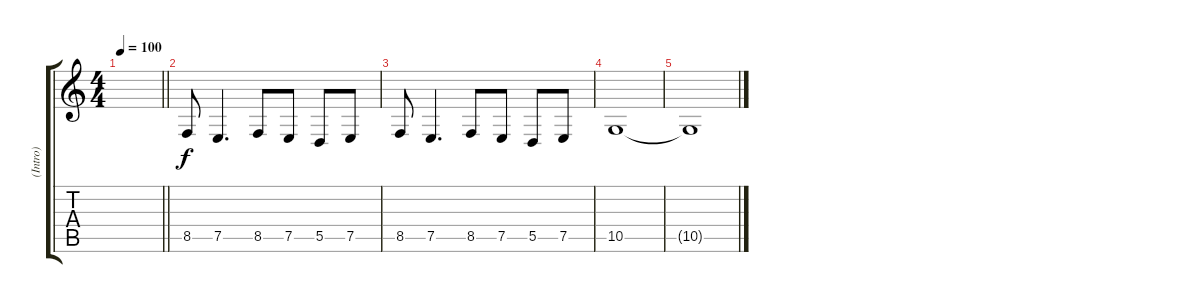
\track ("(Intro)" "(Intro)") {instrument violin}
\staff {score tabs}
\tuning (E4 B3 G3 D3 A2 E2) {hide}
\ts (4 4)
\tempo 100
\clef g2
\barLineRight lightlight
\ks c
|
8.5.8 7.5.4{d} 8.5.8 7.5.8 5.5.8 7.5.8 |
8.5.8 7.5.4{d} 8.5.8 7.5.8 5.5.8 7.5.8 |
10.5.1{volume 0} |
10.5{t}.1
